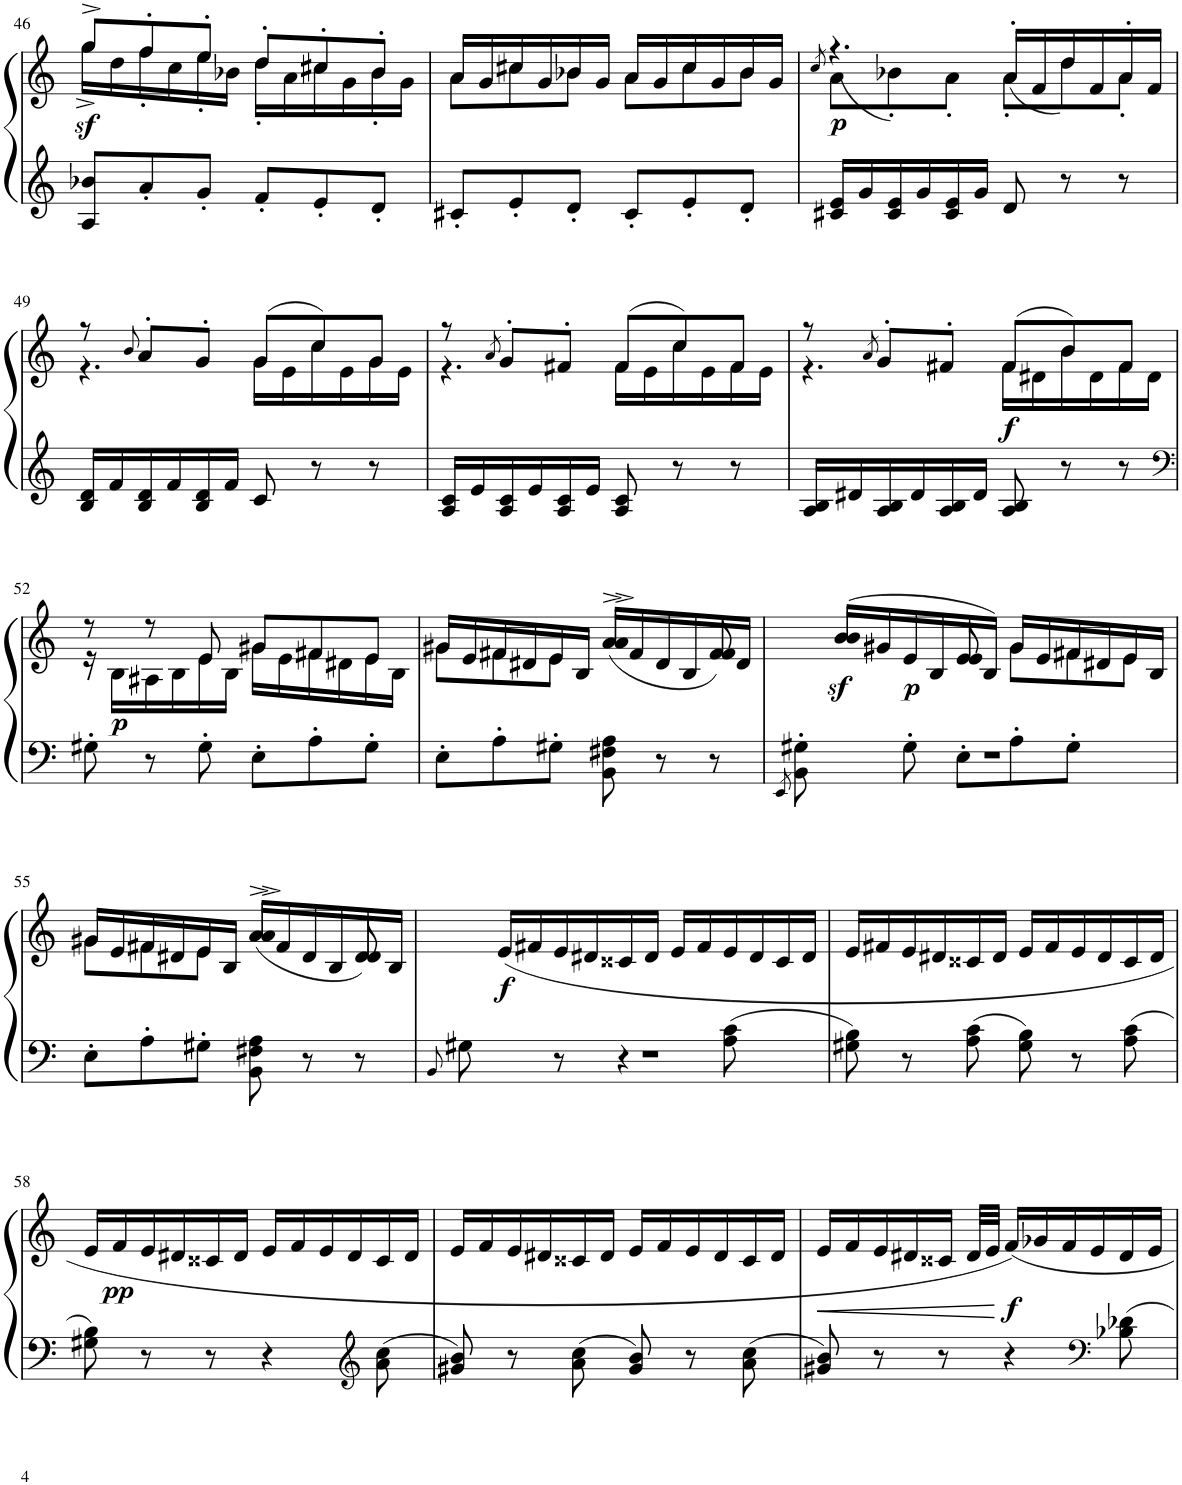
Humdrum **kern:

**kern	**kern	**dynam
*part1	*part1	*part1
*staff2	*staff1	*staff1/2
!!LO:PB:g=z
*clefG2	*clefG2	*
*k[]	*k[]	*
*M6/8	*M6/8	*
=46	=46	=46
*	*^	*
!	!	!	!LO:DY:b
8A/ 8b-X/L	8gg^/L	16gg^\LL	sf
.	.	16dd\	.
8a'/	8ff'/	16ff'\	.
.	.	16cc\	.
8g'/J	8ee'/J	16ee'\	.
.	.	16b-X\JJ	.
8f'/L	8dd'/L	16dd'\LL	.
.	.	16a\	.
8e'/	8cc#X'/	16cc#\	.
.	.	16g\	.
8d'/J	8b-'/J	16b-'\	.
.	.	16g\JJ	.
=47	=47	=47	=47
8c#X'/L	16a/LL	8a\L	.
.	16g/	.	.
8e'/	16cc#X/	8cc#\	.
.	16g/	.	.
8d'/J	16b-X/	8b-\J	.
.	16g/JJ	.	.
8c#'/L	16a/LL	8a\L	.
.	16g/	.	.
8e'/	16cc#/	8cc#\	.
.	16g/	.	.
8d'/J	16b-/	8b-\J	.
.	16g/JJ	.	.
=48	=48	=48	=48
.	.	8qcc/	.
!	!	!	!LO:DY:b
16c#X/ 16e/LL	(4.r	8a\L	p
16g/	.	.	.
16c#/ 16e/	.	8b-X'\)	.
16g/	.	.	.
16c#/ 16e/	.	8a'\J	.
16g/JJ	.	.	.
8d/	(16a'/LL	8a'\L	.
.	16f/	.	.
8r	16dd/	8dd\)	.
.	16f/	.	.
8r	16a'/	8a'\J	.
.	16f/JJ	.	.
!!LO:LB:g=z	!!
=49	=49	=49	=49
16B/ 16d/LL	8r	4.r	.
16f/	.	.	.
.	8qb/	.	.
16B/ 16d/	8a'/L	.	.
16f/	.	.	.
16B/ 16d/	8g'/J	.	.
16f/JJ	.	.	.
8c/	(8g/L	16g\LL	.
.	.	16e\	.
8r	8cc/)	16cc\	.
.	.	16e\	.
8r	8g/J	16g\	.
.	.	16e\JJ	.
=50	=50	=50	=50
16A/ 16c/LL	8r	4.r	.
16e/	.	.	.
.	8qa/	.	.
16A/ 16c/	8g'/L	.	.
16e/	.	.	.
16A/ 16c/	8f#X'/J	.	.
16e/JJ	.	.	.
8A/ 8c/	(8f#/L	16f#\LL	.
.	.	16e\	.
8r	8cc/)	16cc\	.
.	.	16e\	.
8r	8f#/J	16f#\	.
.	.	16e\JJ	.
=51	=51	=51	=51
16A/ 16B/LL	8r	4.r	.
16d#X/	.	.	.
.	8qa/	.	.
16A/ 16B/	8g'/L	.	.
16d#/	.	.	.
16A/ 16B/	8f#X'/J	.	.
16d#/JJ	.	.	.
!	!	!	!LO:DY:b
8A/ 8B/	(8f#/L	16f#\LL	f
.	.	16d#X\	.
8r	8b/)	16b\	.
.	.	16d#\	.
8r	8f#/J	16f#\	.
.	.	16d#\JJ	.
!!LO:LB:g=z	!!
=52	=52	=52	=52
*clefF4	*	*	*
8G#X'\	8r	16r	.
!	!	!	!LO:DY:b
.	.	16B\LL	p
8r	8r	16A#X\	.
.	.	16B\	.
8G#'\	8e/	16e\	.
.	.	16B\JJ	.
8E'\L	8g#X/L	16g#\LL	.
.	.	16e\	.
8A'\	8f#X/	16f#\	.
.	.	16d#X\	.
8G#'\J	8e/J	16e\	.
.	.	16B\JJ	.
=53	=53	=53	=53
8E'\L	16g#X/LL	8g#\L	.
.	16e/	.	.
8A'\	16f#X/	8f#\	.
.	16d#X/	.	.
8G#X'\J	16e/	8e\J	.
.	16B/JJ	.	.
8BB\ 8F#X\ 8A\	(16a^/LL	4a^/	.
.	16f#/	.	.
8r	16d#/	.	.
.	16B/	.	.
8r	16f#/	8f#/)	.
.	16d#/JJ	.	.
=54	=54	=54	=54
8qEE/	.	.	.
!	!	!	!LO:DY:b
8BB\' 8G#X\'	(16b/LL	4b/	sf
.	16g#X/	.	.
!	!	!	!LO:DY:b
8%5r	16e/	.	p
.	16B/	.	.
.	16e/	8e/	.
.	16B/JJ)	.	.
.	16g#/LL	8g#\L	.
.	16e/	.	.
.	16f#X/	8f#\	.
.	16d#X/	.	.
.	16e/	8e\J	.
.	16B/JJ	.	.
8G#'\	2ryy	2ryy	.
8E'\L	.	.	.
8A'\	.	.	.
8G#'\J	.	.	.
!!LO:LB:g=z	!!
=55	=55	=55	=55
8E'\L	16g#X/LL	8g#\L	.
.	16e/	.	.
8r	16f#X/	8f#\	.
.	16d#X/	.	.
8A'\	16e/	8e\J	.
.	16B/JJ	.	.
8G#X'\J	(16a^/LL	4a^/	.
.	16f#/	.	.
8BB\ 8F#X\ 8A\	16d#/	.	.
.	16B/	.	.
8r	16d#/	8d#/)	.
.	16B/JJ	.	.
8r	8ryy	8ryy	.
*	*v	*v	*
=56	=56	=56
8qBB/	.	.
!	!	!LO:DY:b
8G#X\	(16e/LL	f
.	16f#X/	.
8%5r	16e/	.
.	16d#X/	.
.	16c##X/	.
.	16d#/JJ	.
.	16e/LL	.
.	16f#/	.
.	16e/	.
.	16d#/	.
.	16c##/	.
.	16d#/JJ	.
8r	2ryy	.
4r	.	.
8A\ 8c\	.	.
=57	=57	=57
8G#X\ 8B\	16e/LL	.
.	16f#X/	.
8r	16e/	.
.	16d#X/	.
8r	16c##X/	.
.	16d#/JJ	.
8A\ 8c\	16e/LL	.
.	16f#/	.
8G#\ 8B\	16e/	.
.	16d#/	.
8r	16c##/	.
.	16d#/JJ	.
8A\ 8c\	8ryy	.
!!LO:LB:g=z
=58	=58	=58
8G#X\ 8B\	16e/LL	.
!	!	!LO:DY:b
.	16f/	pp
8r	16e/	.
.	16d#X/	.
8r	16c##X/	.
.	16d#/JJ	.
4r	16e/LL	.
.	16f/	.
.	16e/	.
.	16d#/	.
*clefG2	*	*
8a\ 8cc\	16c##/	.
.	16d#/JJ	.
=59	=59	=59
8g#X/ 8b/	16e/LL	.
.	16f/	.
8r	16e/	.
.	16d#X/	.
8a\ 8cc\	16c##X/	.
.	16d#/JJ	.
8g#/ 8b/	16e/LL	.
.	16f/	.
8r	16e/	.
.	16d#/	.
8a\ 8cc\	16c##/	.
.	16d#/JJ	.
=60	=60	=60
!	!	!LO:HP:b
8g#X/ 8b/	16e/LL	<
.	16f/	.
8r	16e/	.
.	16d#X/	.
8r	16c##X/JJ	.
.	32d#/LLL	.
.	32e/JJJ	.
!	!	!LO:DY:n=1:b
4r	16f/LL)	[ f
.	16g-X/	.
.	16f/	.
.	16e/	.
*clefF4	*	*
8B-X\ 8d-X\	16d#/	.
.	16e/JJ	.
=	=	=
*-	*-	*-
